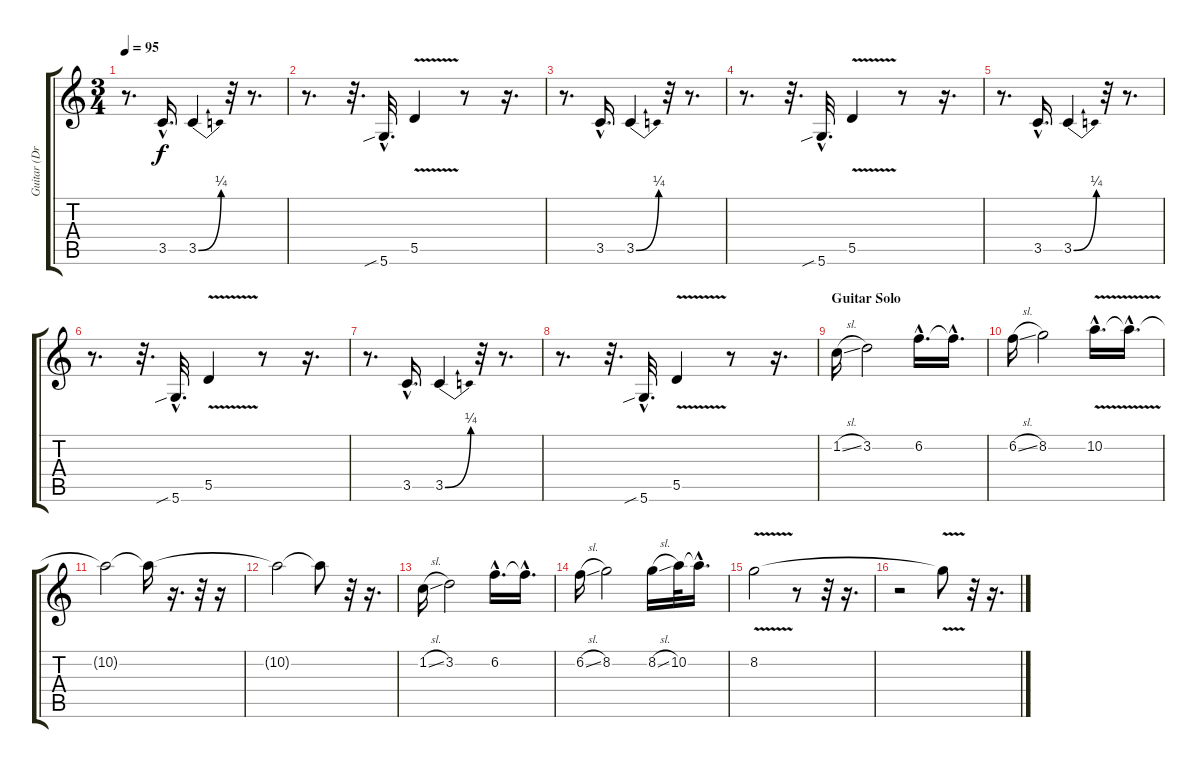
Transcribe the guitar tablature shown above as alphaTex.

\track ("Guitar (Dropped D)" "Guitar (Dr") {instrument overdrivenguitar}
\staff {score tabs}
\tuning (E4 B3 G3 D3 A2 D2) {hide}
\ts (3 4)
\tempo 95
\clef g2
\ks c
r.8{d dy f} 3.5{hac}.16{d} 3.5{be (bend 0 0 60 1)}.4 r.32 r.8{d} |
r.8{d} r.32{d} 5.6{sib hac}.32{d} 5.5{v}.4 r.8 r.16{d} |
r.8{d} 3.5{hac}.16{d} 3.5{be (bend 0 0 60 1)}.4 r.32 r.8{d} |
r.8{d} r.32{d} 5.6{sib hac}.32{d} 5.5{v}.4 r.8 r.16{d} |
r.8{d} 3.5{hac}.16{d} 3.5{be (bend 0 0 60 1)}.4 r.32 r.8{d} |
r.8{d} r.32{d} 5.6{sib hac}.32{d} 5.5{v}.4 r.8 r.16{d} |
r.8{d} 3.5{hac}.16{d} 3.5{be (bend 0 0 60 1)}.4 r.32 r.8{d} |
r.8{d} r.32{d} 5.6{sib hac}.32{d} 5.5{v}.4 r.8 r.16{d} |
\section ("" "Guitar Solo")
1.2{sl}.16 3.2.2 6.2{hac}.16{d} 6.2{hac t}.16{d} |
6.2{sl}.16 8.2.2 10.2{v hac}.16{d} 10.2{hac t}.16{d} |
10.2{t}.2 10.2{t}.16 r.16{d} r.32 r.16 |
10.2{t}.2 10.2{t}.8 r.32 r.16{d} |
1.2{sl}.16 3.2.2 6.2{hac}.16{d} 6.2{hac t}.16{d} |
6.2{sl}.16 8.2.2 8.2{sl}.16 10.2.32 10.2{hac t}.16{d} |
8.2{v}.2 r.8 r.32 r.16{d} |
r.2 8.2{t}.8 r.32 r.16{d}
